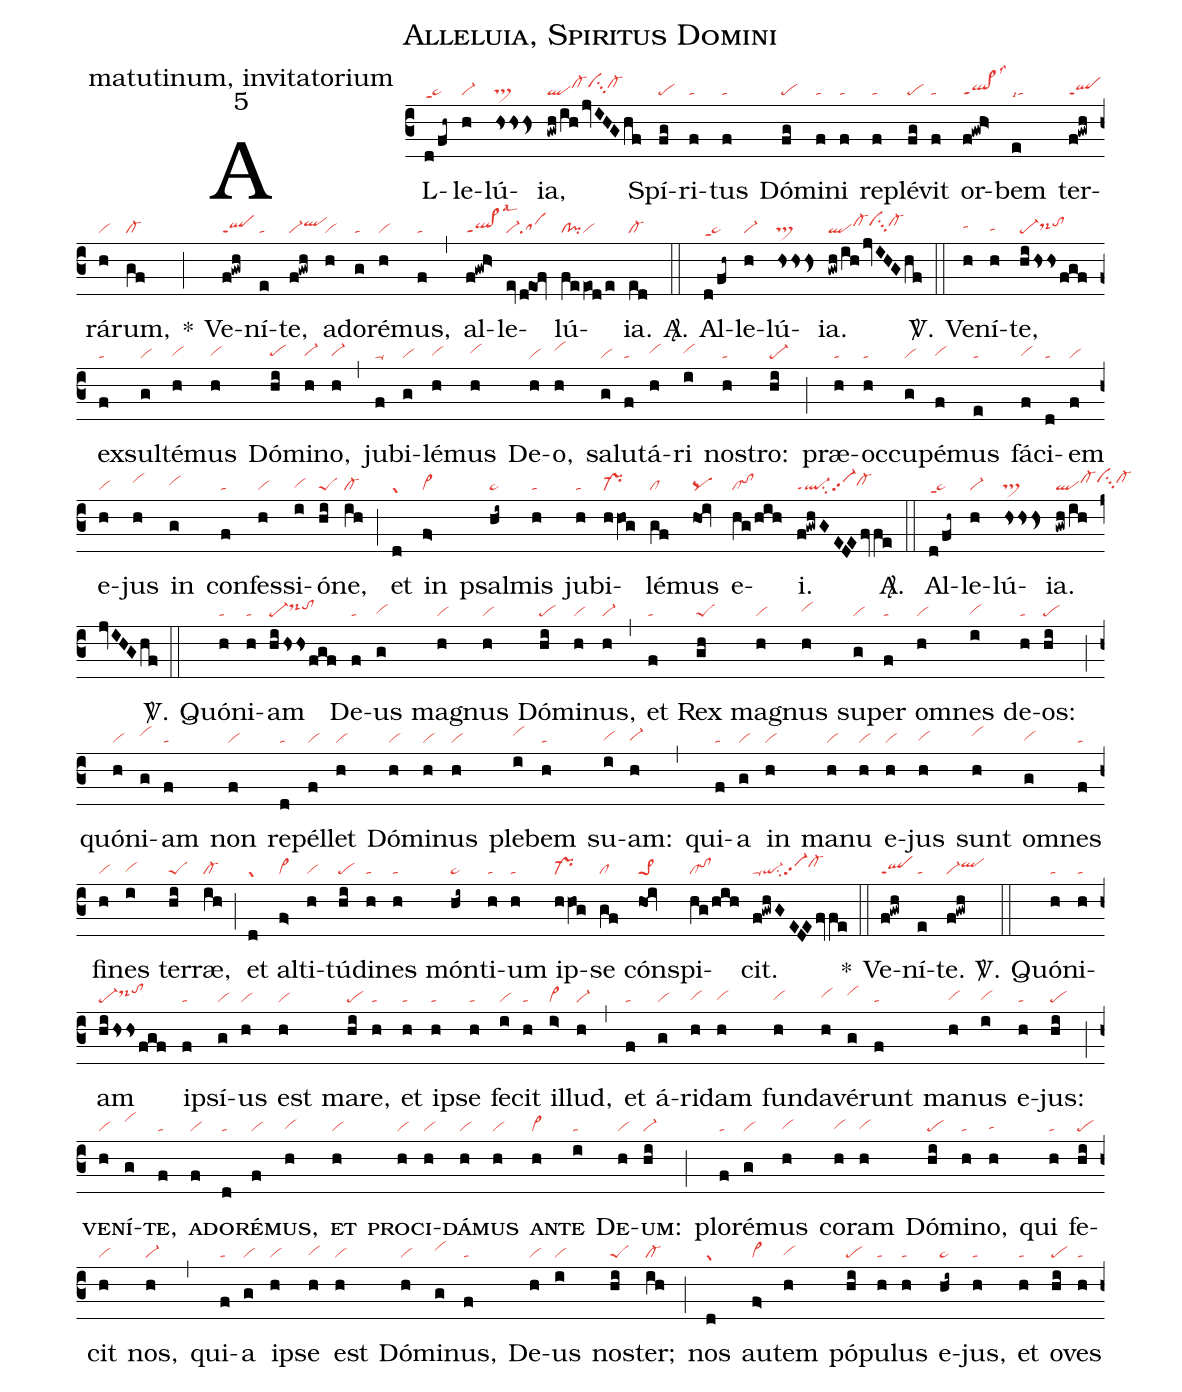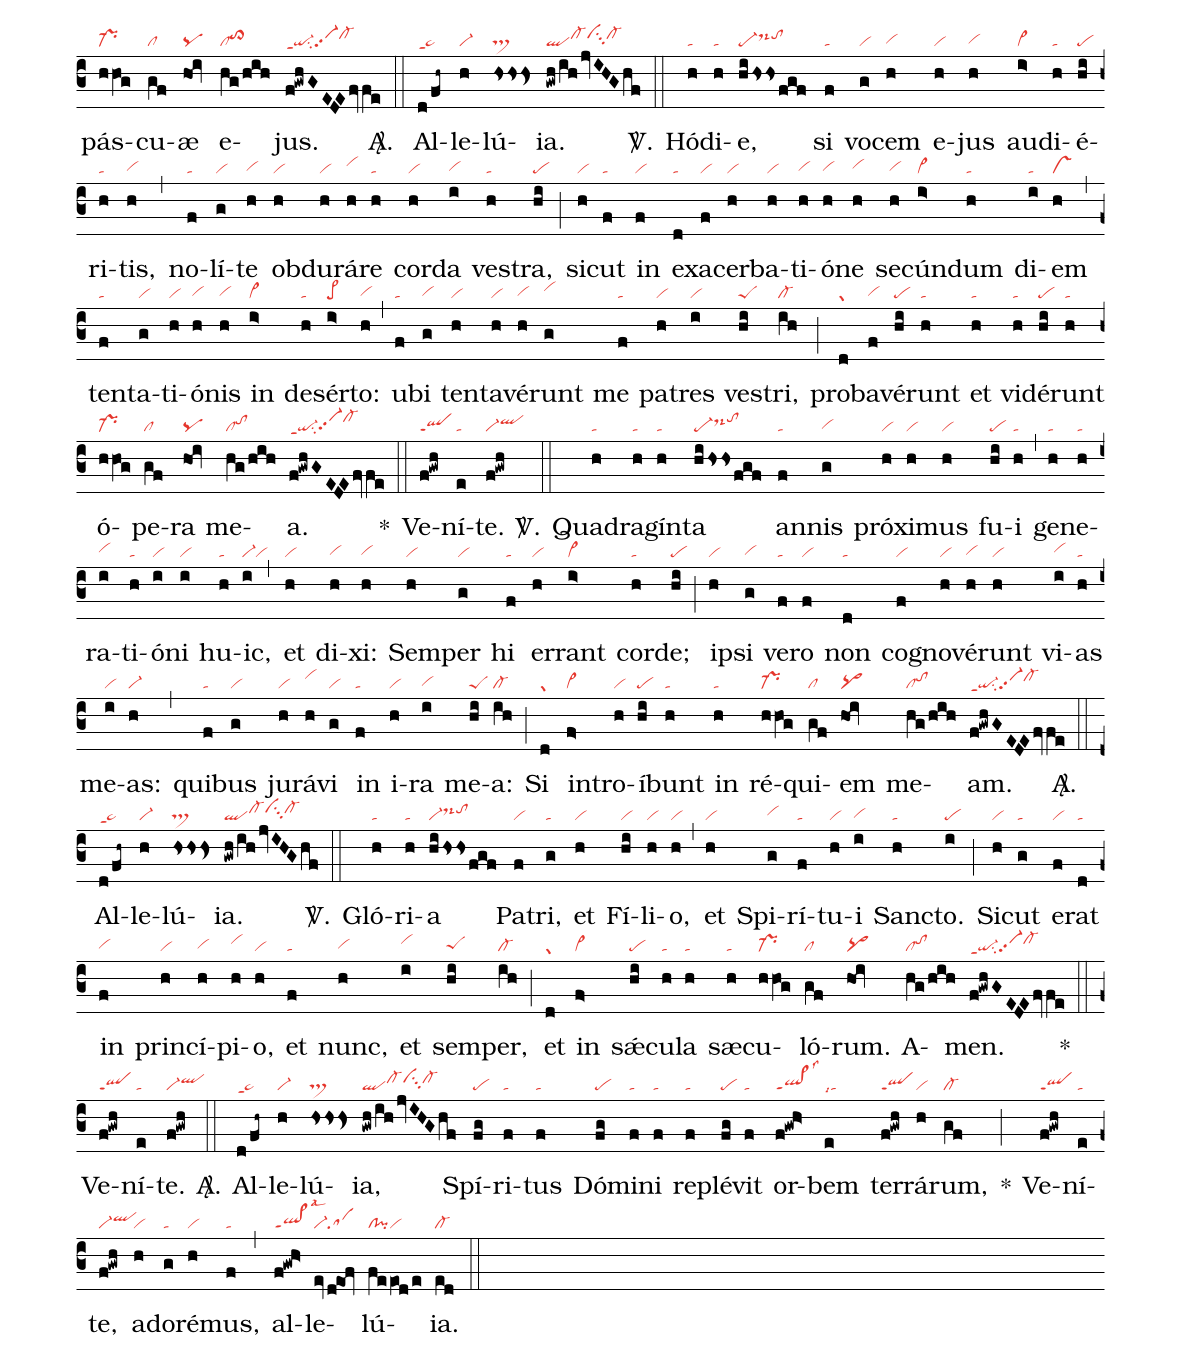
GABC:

name: Alleluia, Spiritus Domini;
office-part: matutinum, invitatorium;
mode: 5;
nabc-lines: 1;
%%
(c3)
AL(d/fh~|ta>ppt1)le(h|vi-)lú(hshs/hs<|ts>)ia,(gwh/ih/jvIHGhf|qlcl-hivihisu3cl-hi) Spí(fg|pe)ri(f|ta)tus(f|ta) Dó(fg|pe)mi(f|ta)ni(f|ta) rep(f|ta)lé(fg|pe)vit(f|ta) or(f!gwh>|ql>ppt1lss3)bem(e|talsi7) ter(f!gwh|qlppt1)rá(h|vi)rum,(gf|cl-) *(;)
Ve(f!gwh|qlppt1)ní(e|ta)te,(f!gwh|vi-qlhi) a(h|vi)do(g|ta)ré(h|vi)mus,(f|ta) (,)
al(f!gwh>|ql>ppt1lsal3)le(ev/deOf|vi-sa)lú(fe/eOd/e|cl!pivi)ia.(ed|cl-) <sp>A/</sp>.(::)

Al(d/fh~|ta>ppt1)le(h|vi-)lú(hshs/hs<|ts>)ia.(gwh/ih/jvIHGhf|qlcl-hivihisu3cl-hi) <sp>V/</sp>.(::)

Ve(h|tahh)ní(h|tahg)te,(hihssfgf|pe-ds-hhtohi) ex(f|ta)sul(g|vi)té(h|vihg)mus(h|vihg) Dó(hi|pehg)mi(h|vi-hg)no,(h|vi-hg) (,)
ju(f|ta-)bi(g|vi)lé(h|vihg)mus(h|vihh) De(h|vi)o,(h|vihi) sa(g|vi)lu(f|ta)tá(h|vihh)ri(i|vihh) nos(h|ta)tro:(hi|pe-) (;)
præ(h|ta)oc(h|ta)cu(g|vi)pé(f|vihg)mus(e|ta) fá(f|vihg)ci(d|ta)em(f|vi) e(h|vi)jus(h|vihi) in(g|vihh) con(f|ta)fes(h|vi)si(i|vihg)ó(hi|peS)ne,(ih|cl-) (;)
et(d|gr) in(f>|vi>) psal(hi~|ta>)mis(h|ta) ju(h|ta)bi(h/hOg|pr-)lé(gf|cl)mus(ho!iv|pq) e(hg/hih|cltohi)i.(f!gwhGEDEfv/fe|ql-ppt1su2vi-pp2cl-hh) <sp>A/</sp>.(::)

Al(d/fh~|ta>ppt1)le(h|vi-)lú(hshs/hs<|ts>)ia.(gwh/ih/jvIHGhf|qlcl-hivihisu3cl-hi) <sp>V/</sp>.(::)

Quó(h|ta)ni(h|ta)am(hihssfgf|pe-ds-hitohi) De(f|ta)us(g|vihg) mag(h|vi)nus(h|vi) Dó(hi|pe)mi(h|vi)nus,(h|vi-) (,)
et(f|ta) Rex(gh|peS) mag(h|vi)nus(h|vihh) su(g|vi)per(f|ta) om(h|vi)nes(i|vihg) de(h|ta)os:(hi|pe) (;)
quó(h|vi)ni(g|vihi)am(f|ta) non(f|vi) re(d|ta)pél(f|vi)let(h|vi) Dó(h|vi)mi(h|vi)nus(h|vi) ple(i|vihi)bem(h|ta) su(i|vihg)am:(h|vi-hg) (,)
qui(f|ta)a(g|vi) in(h|vi) ma(h|vi)nu(h|vi) e(h|vi)jus(h|vihg) sunt(h|vihi) om(g|vihg)nes(f|ta) fi(h|vi)nes(i|vihg) ter(hi|peS)ræ,(ih|cl-) (;)
et(d|gr) al(f>|vi>)ti(h|vi)tú(hi|pe)di(h|ta)nes(h|ta) món(hi~|ta>)ti(h|ta)um(h|ta) ip(h/hOg|pr-)se(gf|cl) cón(ho!iv|pe>1)spi(hg/hih|cltohi)cit.(f!gwhGEDEfv/fe|qi-ppu1su2vi-pp2cl-hi) *(::)

Ve(f!gwh|qlppt1)ní(e|ta)te.(f!gwh|vi-qlhi) <sp>V/</sp>.(::)

Quó(h|ta)ni(h|ta)am(hihssfgf|pe-ds-hitohj) ip(f|ta)sí(g|vi)us(h|vi) est(h|vi) ma(hi|pe)re,(h|ta) et(h|ta) ip(h|ta)se(h|ta) fe(i|vi)cit(h|ta) il(i>|vi>)lud,(h|vi-) (,)
et(f|ta) á(g|vi)ri(h|vihg)dam(h|vihg) fun(h|vihg)da(h|vihh)vé(g|vihi)runt(f|ta) ma(h|vihg)nus(i|vihg) e(h|ta)jus:(hi|pe) (;)
<sc>ve</sc>(h|vi)<sc>ní</sc>(g|vihj)<sc>te,</sc>(f|ta) <sc>a</sc>(f|vi)<sc>do</sc>(d|ta)<sc>ré</sc>(f|vi)<sc>mus,</sc>(h|vihg) <sc>et</sc>(h|vi) <sc>pro</sc>(h|vi)<sc>ci-</sc>(h|vi)<sc>dá</sc>(h|vi)<sc>mus</sc>(h|vi) <sc>an</sc>(h|vi>)<sc>te</sc>(i|ta) <sc>De</sc>(h|vi)<sc>um:</sc>(hi|vi-) (;)
plo(f|ta)ré(g|vi)mus(h|vihg) co(h|vihg)ram(h|vihg) Dó(hi|pe)mi(h|ta)no,(h|tahg) qui(h|ta) fe(hi|pe)cit(h|vi) nos,(h|vi-) (,)
qui(f|ta)a(g|vi) ip(h|vi)se(h|vihg) est(h|vi) Dó(h|vi)mi(g|vihi)nus,(f|ta) De(h|vi)us(i|vi) nos(hi|peS)ter;(ih|cl-) (;)
nos(d|gr) au(f>|vi>)tem(h|vihg) pó(hi|pe)pu(h|ta)lus(h|ta) e(hi~|ta>)jus,(h|ta) et(h|ta) o(hi|pe)ves(h|ta) pás(h/hOg|pr-)cu(gf|cl)æ(ho!iv|pq) e(hg/hih|clto>hi)jus.(f!gwhGEDEfv/fe|qi-ppt1su2vi-pp2cl-hi) <sp>A/</sp>.(::)

Al(d/fh~|ta>ppt1)le(h|vi-)lú(hshs/hs<|ts>)ia.(gwh/ih/jvIHGhf|qlcl-hivihisu3cl-hi) <sp>V/</sp>.(::)

Hó(h|ta)di(h|ta)e,(hihssfgf|pe-ds-hitohi) si(f|ta) vo(g|vi)cem(h|vihg) e(h|vi)jus(h|vihg) au(i>|vi>)di(h|ta)é(hi|pe)ri(h|ta)tis,(h|vihg) (,)
no(f|ta)lí(g|vi)te(h|vihg) ob(h|vi)du(h|vi)rá(h|vihi)re(h|ta) cor(h|vi)da(i|vihg) ves(h|ta)tra,(hi|pe) (;)
si(h|vi)cut(f|ta) in(f|vi) ex(d|ta)a(f|vi)cer(h|vi)ba(h|vi)ti(h|vihg)ó(h|vihg)ne(h|vihh) se(h|vihg)cún(i>|vi>)dum(h|ta) di(i|ta)em(h|vs) (,)
ten(f|ta)ta(g|vi)ti(h|vi)ó(h|vihg)nis(h|vihg) in(i>|vi>) de(h|ta)sér(i>|pe>)to:(h|vihg) (,)
u(f|ta)bi(g|vihg) ten(h|vi)ta(h|vi)vé(h|vihg)runt(g|vihi) me(f|ta) pat(h|vi)res(i|vi) ves(hi|peS)tri,(ih|cl-) (;)
pro(d|gr)ba(f|vihg)vé(hi|pe)runt(h|ta) et(h|ta) vi(h|ta)dé(hi|pe)runt(h|ta) ó(h/hOg|pr-)pe(gf|cl)ra(ho!iv|pq) me(hg/hih|cltohi)a.(f!gwhGEDEfv/fe|qi-ppt1su2vi-hgpp2cl-hj) *(::)

Ve(f!gwh|qlppt1)ní(e|ta)te.(f!gwh|vi-qlhi) <sp>V/</sp>.(::)

Quad(h|ta)ra(h|ta)gín(h|ta)ta(hihssfgf|pe-ds-hitohj) an(f|ta)nis(g|vihg) pró(h|vi)xi(h|vi)mus(h|vi) fu(hi|pe)i(h|ta) (,)
ge(h|ta)ne(h|ta)ra(i|vihh)ti(h|ta)ó(i|vi)ni(i|vi) hu(h|ta)ic,(i|vi-) (,|vi)
et(h|vi) di(h|vihg)xi:(h|vihg) Sem(h|vi)per(g|vi) hi(f|ta) er(h|vi)rant(i>|vi>) cor(h|ta)de;(hi|pe) (;)
ip(h|vi)si(g|vihg) ve(f|ta)ro(f|vi) non(d|ta) co(f|vi)gno(h|vi)vé(h|vihg)runt(h|vi) vi(i|vihh)as(h|ta) me(i|vi)as:(h|vi-) (,)
qui(f|ta)bus(g|vi) ju(h|vi)rá(h|vihj)vi(g|vi) in(f|ta) i(h|vi)ra(i|vihg) me(hi|peS)a:(ih|cl-) (;)
Si(d|gr) in(f>|vi>)tro(h|vi)í(hi|pe)bunt(h|ta) in(h|ta) ré(h/hOg|pr-)qui(gf|cl)em(ho!iv|pq>) me(hg/hih|cltohi)am.(f!gwhGEDEfv/fe|qi-ppt1su2vi-pp2cl-hi) <sp>A/</sp>.(::)

Al(d/fh~|ta>ppt1)le(h|vi-)lú(hshs/hs<|ts>)ia.(gwh/ih/jvIHGhf|qlcl-hivihisu3cl-hi) <sp>V/</sp>.(::)

Gló(h|ta)ri(h|ta)a(hihssfgf|vi-ds-hitohi) Pat(f|vi)ri,(g|ta) et(h|vi) Fí(hi|vi)li(h|vi)o,(h|vi) (,)
et(h|vi) Spi(g|vihh)rí(f|ta)tu(h|vi)i(i|vihg) Sanc(h|ta)to.(i|pe) (;)
Sic(h|vi)ut(g|ta) e(f|vi)rat(d|ta) in(f|vihg) prin(h|vi)cí(h|vihg)pi(h|vihi)o,(h|vi) et(f|ta) nunc,(h|vihg) et(i|vihi) sem(hi|peShg)per,(ih|cl-) (;)
et(d|gr) in(f>|vi>) sǽ(hi|pe)cu(h|ta)la(h|ta) sæ(h|ta)cu(h/hOg|pr-)ló(gf|cl)rum.(ho!iv|pq>) A(hg/hih|cltohi)men.(f!gwhGEDEfv/fe|qi-ppt1su2vi-pp2cl-hi) *(::)

Ve(f!gwh|qlppt1)ní(e|ta)te.(f!gwh|vi-qlhi) <sp>A/</sp>.(::)

Al(d/fh~|ta>ppt1)le(h|vi-)lú(hshs/hs<|ts>)ia,(gwh/ih/jvIHGhf|qlcl-hivihisu3cl-hi) Spí(fg|pe)ri(f|ta)tus(f|ta) Dó(fg|pe)mi(f|ta)ni(f|ta) rep(f|ta)lé(fg|pe)vit(f|ta) or(f!gwh>|ql>ppt1lss3)bem(e|talsi7) ter(f!gwh|qlppt1)rá(h|vi)rum,(gf|cl-) *(;)
Ve(f!gwh|qlppt1)ní(e|ta)te,(f!gwh|vi-qlhi) a(h|vi)do(g|ta)ré(h|vi)mus,(f|ta) (,)
al(f!gwh>|ql>ppt1lsal3)le(ev/deOf|vi-sa)lú(fe/eOd/e|cl!pivi)ia.(ed|cl-) (::)
